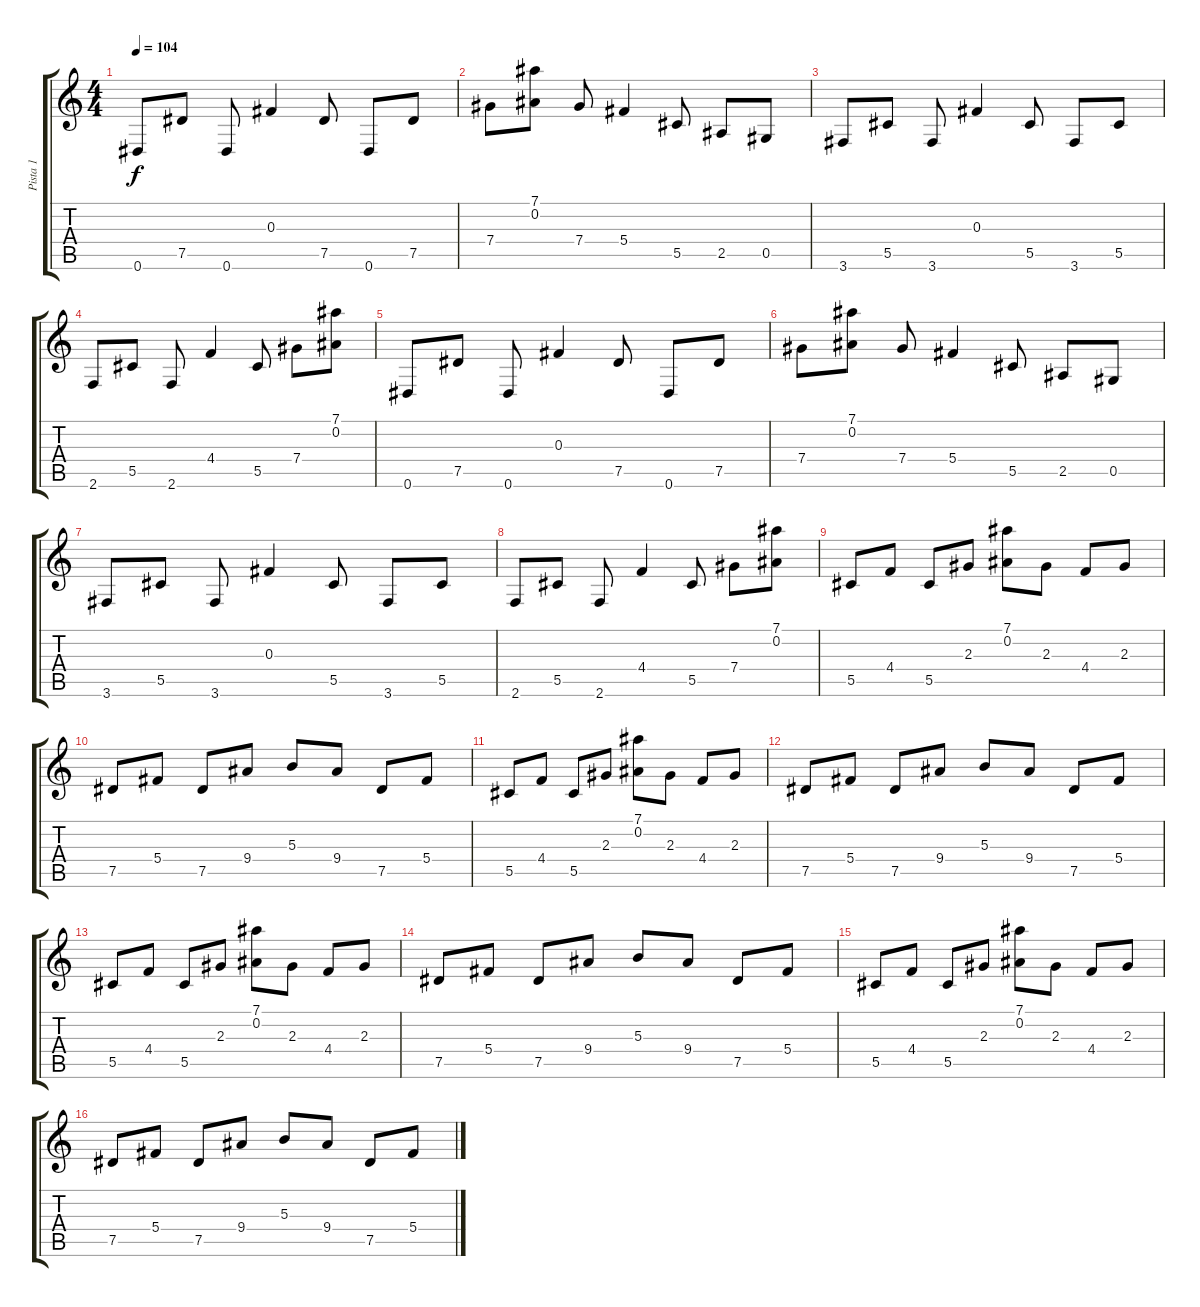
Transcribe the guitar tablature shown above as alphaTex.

\track ("Pista 1" "Pista 1") {instrument acousticguitarsteel}
\staff {score tabs}
\tuning (Eb4 Bb3 Gb3 Db3 Ab2 Eb2) {hide}
\ts (4 4)
\tempo 104
\clef g2
\ks c
0.6.8{dy f} 7.5.8 0.6.8 0.3.4 7.5.8 0.6.8 7.5.8 |
7.4.8{instrument acousticguitarsteel} (7.1 0.2).8 7.4.8 5.4.4 5.5.8 2.5.8 0.5.8 |
3.6.8 5.5.8 3.6.8 0.3.4 5.5.8 3.6.8 5.5.8 |
2.6.8 5.5.8 2.6.8 4.4.4 5.5.8 7.4.8 (7.1 0.2).8 |
0.6.8 7.5.8 0.6.8 0.3.4 7.5.8 0.6.8 7.5.8 |
7.4.8{instrument acousticguitarsteel} (7.1 0.2).8 7.4.8 5.4.4 5.5.8 2.5.8 0.5.8 |
3.6.8 5.5.8 3.6.8 0.3.4 5.5.8 3.6.8 5.5.8 |
2.6.8 5.5.8 2.6.8 4.4.4 5.5.8 7.4.8 (7.1 0.2).8 |
5.5.8 4.4.8 5.5.8 2.3.8 (7.1 0.2).8 2.3.8 4.4.8 2.3.8 |
7.5.8 5.4.8 7.5.8 9.4.8 5.3.8 9.4.8 7.5.8 5.4.8 |
5.5.8 4.4.8 5.5.8 2.3.8 (7.1 0.2).8 2.3.8 4.4.8 2.3.8 |
7.5.8 5.4.8 7.5.8 9.4.8 5.3.8 9.4.8 7.5.8 5.4.8 |
5.5.8 4.4.8 5.5.8 2.3.8 (7.1 0.2).8 2.3.8 4.4.8 2.3.8 |
7.5.8 5.4.8 7.5.8 9.4.8 5.3.8 9.4.8 7.5.8 5.4.8 |
5.5.8 4.4.8 5.5.8 2.3.8 (7.1 0.2).8 2.3.8 4.4.8 2.3.8 |
7.5.8 5.4.8 7.5.8 9.4.8 5.3.8 9.4.8 7.5.8 5.4.8
